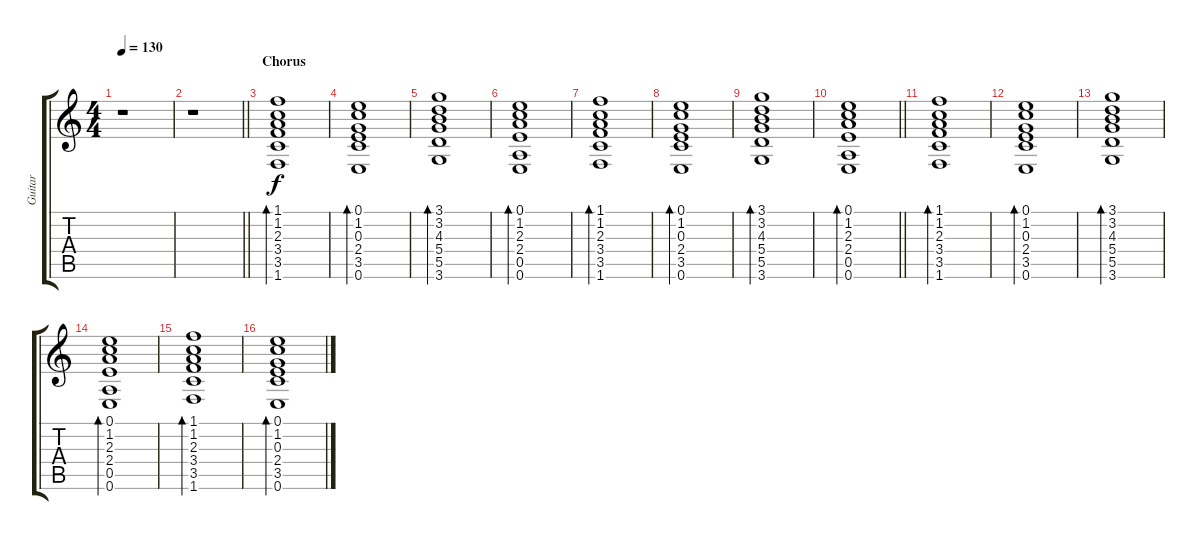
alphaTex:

\track ("Guitar" "Guitar") {instrument acousticguitarsteel}
\staff {score tabs}
\tuning (E4 B3 G3 D3 A2 E2) {hide}
\ts (4 4)
\tempo 130
\clef g2
\ks c
r.1{dy f} |
\barLineRight lightlight
r.1 |
\section ("" "Chorus")
(1.1 1.2 2.3 3.4 3.5 1.6).1{bd 60 volume 7} |
(0.1 1.2 0.3 2.4 3.5 0.6).1{bd 60} |
(3.1 3.2 4.3 5.4 5.5 3.6).1{bd 60} |
(0.1 1.2 2.3 2.4 0.5 0.6).1{bd 60} |
(1.1 1.2 2.3 3.4 3.5 1.6).1{bd 60} |
(0.1 1.2 0.3 2.4 3.5 0.6).1{bd 60} |
(3.1 3.2 4.3 5.4 5.5 3.6).1{bd 60} |
\barLineRight lightlight
(0.1 1.2 2.3 2.4 0.5 0.6).1{bd 60} |
(1.1 1.2 2.3 3.4 3.5 1.6).1{bd 60} |
(0.1 1.2 0.3 2.4 3.5 0.6).1{bd 60} |
(3.1 3.2 4.3 5.4 5.5 3.6).1{bd 60} |
(0.1 1.2 2.3 2.4 0.5 0.6).1{bd 60} |
(1.1 1.2 2.3 3.4 3.5 1.6).1{bd 60} |
(0.1 1.2 0.3 2.4 3.5 0.6).1{bd 60}
